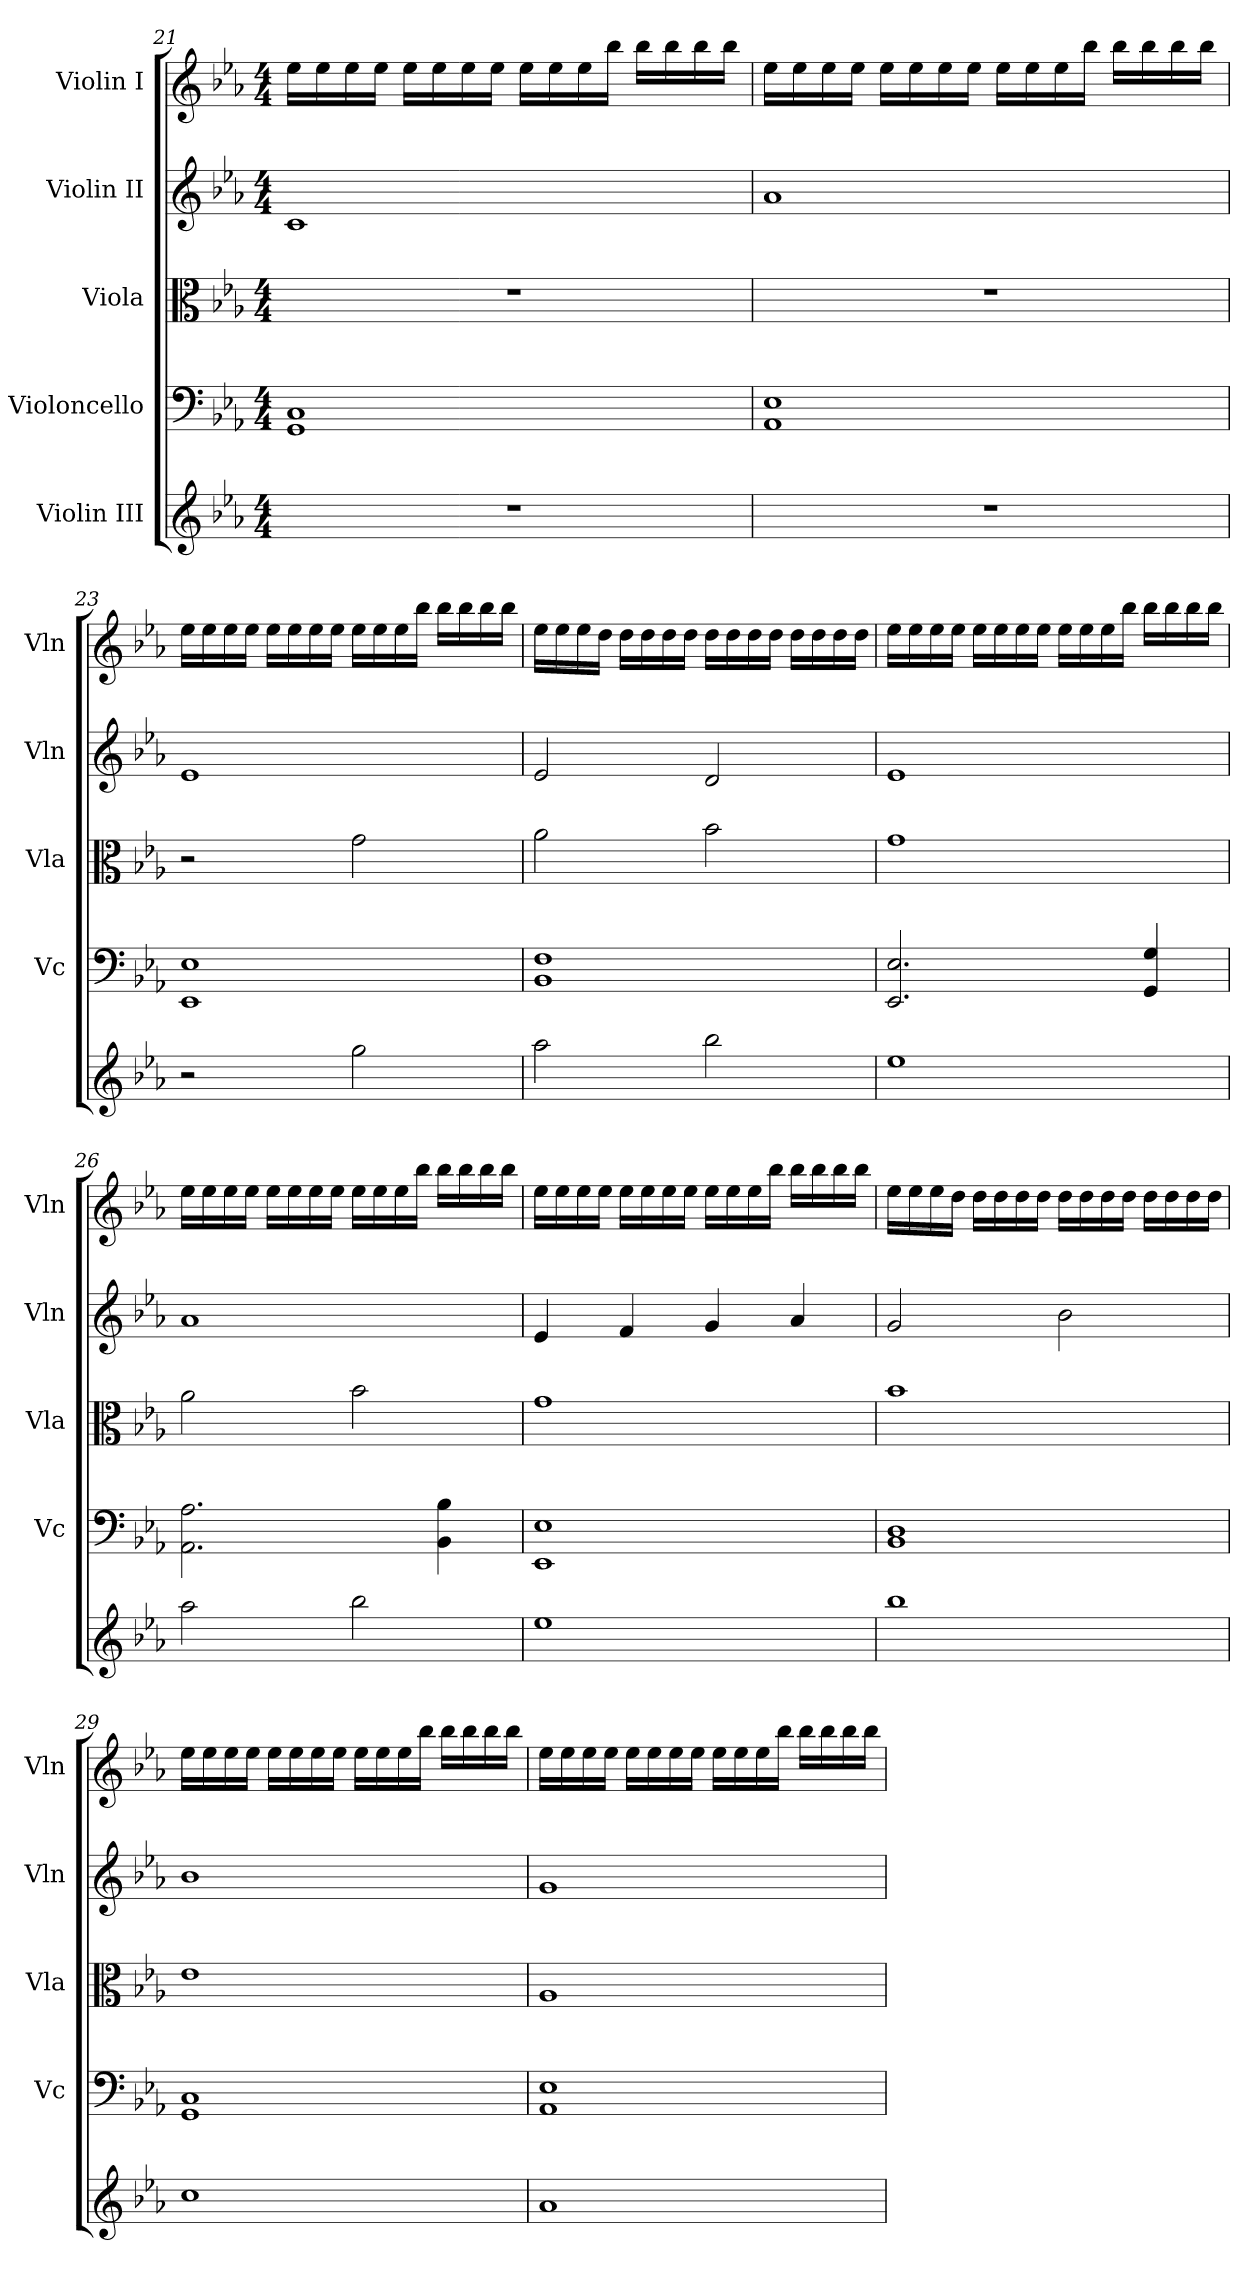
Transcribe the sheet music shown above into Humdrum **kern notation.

**kern	**kern	**kern	**kern	**kern
*part5	*part4	*part3	*part2	*part1
*staff5	*staff4	*staff3	*staff2	*staff1
*I"Violin III	*I"Violoncello	*I"Viola	*I"Violin II	*I"Violin I
*	*I'Vc	*I'Vla	*I'Vln	*I'Vln
!!LO:PB:g=z
*clefG2	*clefF4	*clefC3	*clefG2	*clefG2
*ITrd7c12	*	*	*	*
*k[b-e-a-]	*k[b-e-a-]	*k[b-e-a-]	*k[b-e-a-]	*k[b-e-a-]
*M4/4	*M4/4	*M4/4	*M4/4	*M4/4
=21	=21	=21	=21	=21
1r	1GG 1C	1r	1c	16ee-\LL
.	.	.	.	16ee-\
.	.	.	.	16ee-\
.	.	.	.	16ee-\JJ
.	.	.	.	16ee-\LL
.	.	.	.	16ee-\
.	.	.	.	16ee-\
.	.	.	.	16ee-\JJ
.	.	.	.	16ee-\LL
.	.	.	.	16ee-\
.	.	.	.	16ee-\
.	.	.	.	16bb-\JJ
.	.	.	.	16bb-\LL
.	.	.	.	16bb-\
.	.	.	.	16bb-\
.	.	.	.	16bb-\JJ
=22	=22	=22	=22	=22
1r	1AA- 1E-	1r	1a-	16ee-\LL
.	.	.	.	16ee-\
.	.	.	.	16ee-\
.	.	.	.	16ee-\JJ
.	.	.	.	16ee-\LL
.	.	.	.	16ee-\
.	.	.	.	16ee-\
.	.	.	.	16ee-\JJ
.	.	.	.	16ee-\LL
.	.	.	.	16ee-\
.	.	.	.	16ee-\
.	.	.	.	16bb-\JJ
.	.	.	.	16bb-\LL
.	.	.	.	16bb-\
.	.	.	.	16bb-\
.	.	.	.	16bb-\JJ
!!LO:LB:g=z
=23	=23	=23	=23	=23
2r	1EE- 1E-	2r	1e-	16ee-\LL
.	.	.	.	16ee-\
.	.	.	.	16ee-\
.	.	.	.	16ee-\JJ
.	.	.	.	16ee-\LL
.	.	.	.	16ee-\
.	.	.	.	16ee-\
.	.	.	.	16ee-\JJ
2g\	.	2g\	.	16ee-\LL
.	.	.	.	16ee-\
.	.	.	.	16ee-\
.	.	.	.	16bb-\JJ
.	.	.	.	16bb-\LL
.	.	.	.	16bb-\
.	.	.	.	16bb-\
.	.	.	.	16bb-\JJ
=24	=24	=24	=24	=24
2a-\	1BB- 1F	2a-\	2e-/	16ee-\LL
.	.	.	.	16ee-\
.	.	.	.	16ee-\
.	.	.	.	16dd\JJ
.	.	.	.	16dd\LL
.	.	.	.	16dd\
.	.	.	.	16dd\
.	.	.	.	16dd\JJ
2b-\	.	2b-\	2d/	16dd\LL
.	.	.	.	16dd\
.	.	.	.	16dd\
.	.	.	.	16dd\JJ
.	.	.	.	16dd\LL
.	.	.	.	16dd\
.	.	.	.	16dd\
.	.	.	.	16dd\JJ
!!LO:PB:g=z
=25	=25	=25	=25	=25
*	*	*	*	*MM67
1e-	2.EE-/ 2.E-/	1g	1e-	16ee-\LL
.	.	.	.	16ee-\
.	.	.	.	16ee-\
.	.	.	.	16ee-\JJ
.	.	.	.	16ee-\LL
.	.	.	.	16ee-\
.	.	.	.	16ee-\
.	.	.	.	16ee-\JJ
.	.	.	.	16ee-\LL
.	.	.	.	16ee-\
.	.	.	.	16ee-\
.	.	.	.	16bb-\JJ
.	4GG/ 4G/	.	.	16bb-\LL
.	.	.	.	16bb-\
.	.	.	.	16bb-\
.	.	.	.	16bb-\JJ
=26	=26	=26	=26	=26
2a-\	2.AA-\ 2.A-\	2a-\	1a-	16ee-\LL
.	.	.	.	16ee-\
.	.	.	.	16ee-\
.	.	.	.	16ee-\JJ
.	.	.	.	16ee-\LL
.	.	.	.	16ee-\
.	.	.	.	16ee-\
.	.	.	.	16ee-\JJ
2b-\	.	2b-\	.	16ee-\LL
.	.	.	.	16ee-\
.	.	.	.	16ee-\
.	.	.	.	16bb-\JJ
.	4BB-\ 4B-\	.	.	16bb-\LL
.	.	.	.	16bb-\
.	.	.	.	16bb-\
.	.	.	.	16bb-\JJ
!!LO:LB:g=z
=27	=27	=27	=27	=27
1e-	1EE- 1E-	1g	4e-/	16ee-\LL
.	.	.	.	16ee-\
.	.	.	.	16ee-\
.	.	.	.	16ee-\JJ
.	.	.	4f/	16ee-\LL
.	.	.	.	16ee-\
.	.	.	.	16ee-\
.	.	.	.	16ee-\JJ
.	.	.	4g/	16ee-\LL
.	.	.	.	16ee-\
.	.	.	.	16ee-\
.	.	.	.	16bb-\JJ
.	.	.	4a-/	16bb-\LL
.	.	.	.	16bb-\
.	.	.	.	16bb-\
.	.	.	.	16bb-\JJ
=28	=28	=28	=28	=28
1b-	1BB- 1D	1b-	2g/	16ee-\LL
.	.	.	.	16ee-\
.	.	.	.	16ee-\
.	.	.	.	16dd\JJ
.	.	.	.	16dd\LL
.	.	.	.	16dd\
.	.	.	.	16dd\
.	.	.	.	16dd\JJ
.	.	.	2b-\	16dd\LL
.	.	.	.	16dd\
.	.	.	.	16dd\
.	.	.	.	16dd\JJ
.	.	.	.	16dd\LL
.	.	.	.	16dd\
.	.	.	.	16dd\
.	.	.	.	16dd\JJ
!!LO:PB:g=z
=29	=29	=29	=29	=29
1c	1GG 1C	1e-	1b-	16ee-\LL
.	.	.	.	16ee-\
.	.	.	.	16ee-\
.	.	.	.	16ee-\JJ
.	.	.	.	16ee-\LL
.	.	.	.	16ee-\
.	.	.	.	16ee-\
.	.	.	.	16ee-\JJ
.	.	.	.	16ee-\LL
.	.	.	.	16ee-\
.	.	.	.	16ee-\
.	.	.	.	16bb-\JJ
.	.	.	.	16bb-\LL
.	.	.	.	16bb-\
.	.	.	.	16bb-\
.	.	.	.	16bb-\JJ
=30	=30	=30	=30	=30
1A-	1AA- 1E-	1A-	1g	16ee-\LL
.	.	.	.	16ee-\
.	.	.	.	16ee-\
.	.	.	.	16ee-\JJ
.	.	.	.	16ee-\LL
.	.	.	.	16ee-\
.	.	.	.	16ee-\
.	.	.	.	16ee-\JJ
.	.	.	.	16ee-\LL
.	.	.	.	16ee-\
.	.	.	.	16ee-\
.	.	.	.	16bb-\JJ
.	.	.	.	16bb-\LL
.	.	.	.	16bb-\
.	.	.	.	16bb-\
.	.	.	.	16bb-\JJ
=	=	=	=	=
*-	*-	*-	*-	*-
